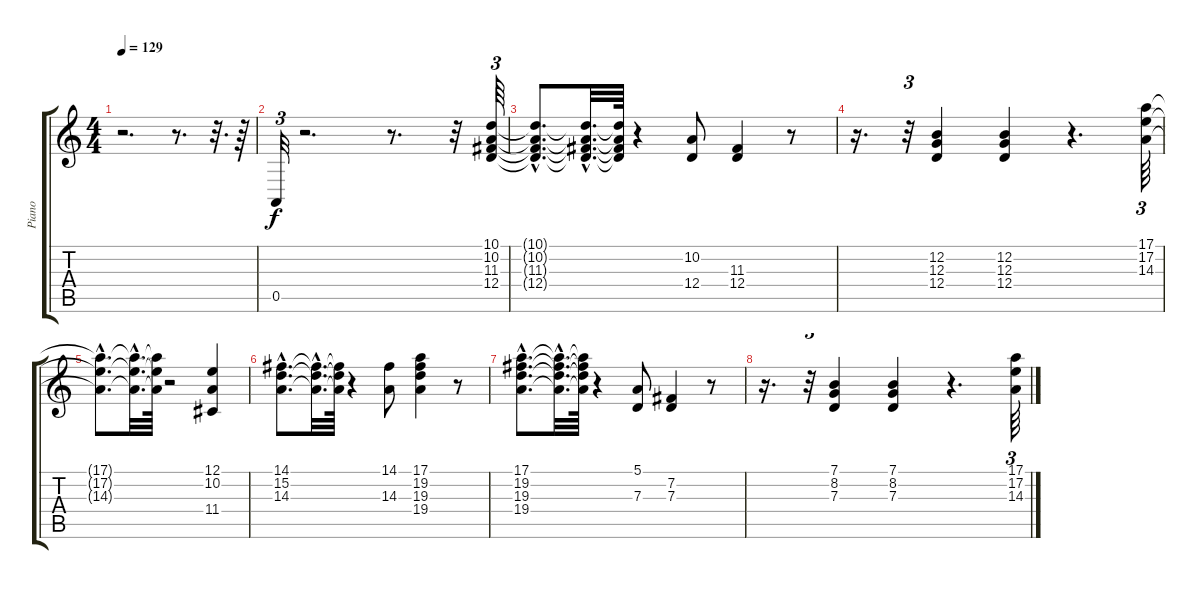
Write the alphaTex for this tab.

\track ("Piano" "Piano") {instrument acousticgrandpiano}
\staff {score tabs}
\tuning (E4 B3 G3 D3 A2 E2) {hide}
\ts (4 4)
\tempo 129
\clef g2
\ks c
r.2{d dy mf} r.8{d} r.32{d} r.64 |
0.5.32{tu (3 2) dy f} r.2{d} r.8{d} r.32 (10.1 10.2 11.3 12.4).64{tu (3 2)} |
(10.1{hac t} 10.2{hac t} 11.3{hac t} 12.4{hac t}).8{d} (10.1{hac t} 10.2{hac t} 11.3{hac t} 12.4{hac t}).32{d} (10.1{t} 10.2{t} 11.3{t} 12.4{t}).64 r.4 (10.2 12.4).8 (11.3 12.4).4 r.8 |
r.16{d} r.32{tu (3 2)} (12.2 12.3 12.4).4 (12.2 12.3 12.4).4 r.4{d} (17.1 17.2 14.3).64{tu (3 2)} |
(17.1{hac t} 17.2{hac t} 14.3{hac t}).8{d} (17.1{hac t} 17.2{hac t} 14.3{hac t}).32{d} (17.1{t} 17.2{t} 14.3{t}).64 r.2 (12.1 10.2 11.4).4 |
(14.1{hac} 15.2{hac} 14.3{hac}).8{d} (14.1{hac t} 15.2{hac t} 14.3{hac t}).32{d} (14.1{t} 15.2{t} 14.3{t}).64 r.4 (14.1 14.3).8 (17.1 19.2 19.3 19.4).4 r.8 |
(17.1{hac} 19.2{hac} 19.3{hac} 19.4{hac}).8{d} (17.1{hac t} 19.2{hac t} 19.3{hac t} 19.4{hac t}).32{d} (17.1{t} 19.2{t} 19.3{t} 19.4{t}).64 r.4 (5.1 7.3).8 (7.2 7.3).4 r.8 |
r.16{d} r.32{tu (3 2)} (7.1 8.2 7.3).4 (7.1 8.2 7.3).4 r.4{d} (17.1 17.2 14.3).64{tu (3 2)}
